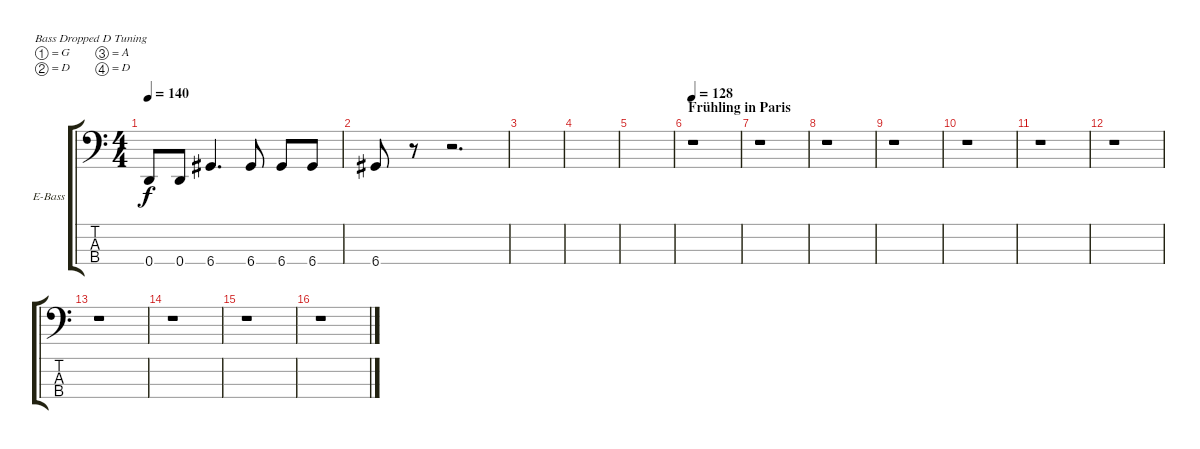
\bracketExtendMode groupsimilarinstruments
\firstSystemTrackNameOrientation horizontal
\otherSystemsTrackNameOrientation horizontal
\track ("Bass guitar (Oliver)" "E-Bass") {instrument electricbassfinger}
\staff {score tabs}
\tuning (G2 D2 A1 D1)
\ts (4 4)
\tempo 140
\clef f4
\ks c
0.4.8{dy f} 0.4.8 6.4.4{d} 6.4.8 6.4.8 6.4.8 |
6.4.8 r.8 r.2{d} |
|
|
|
\section ("" "Frühling in Paris")
\tempo 128
r.1 |
r.1 |
r.1 |
r.1 |
r.1 |
r.1 |
r.1 |
r.1 |
r.1 |
r.1 |
r.1
